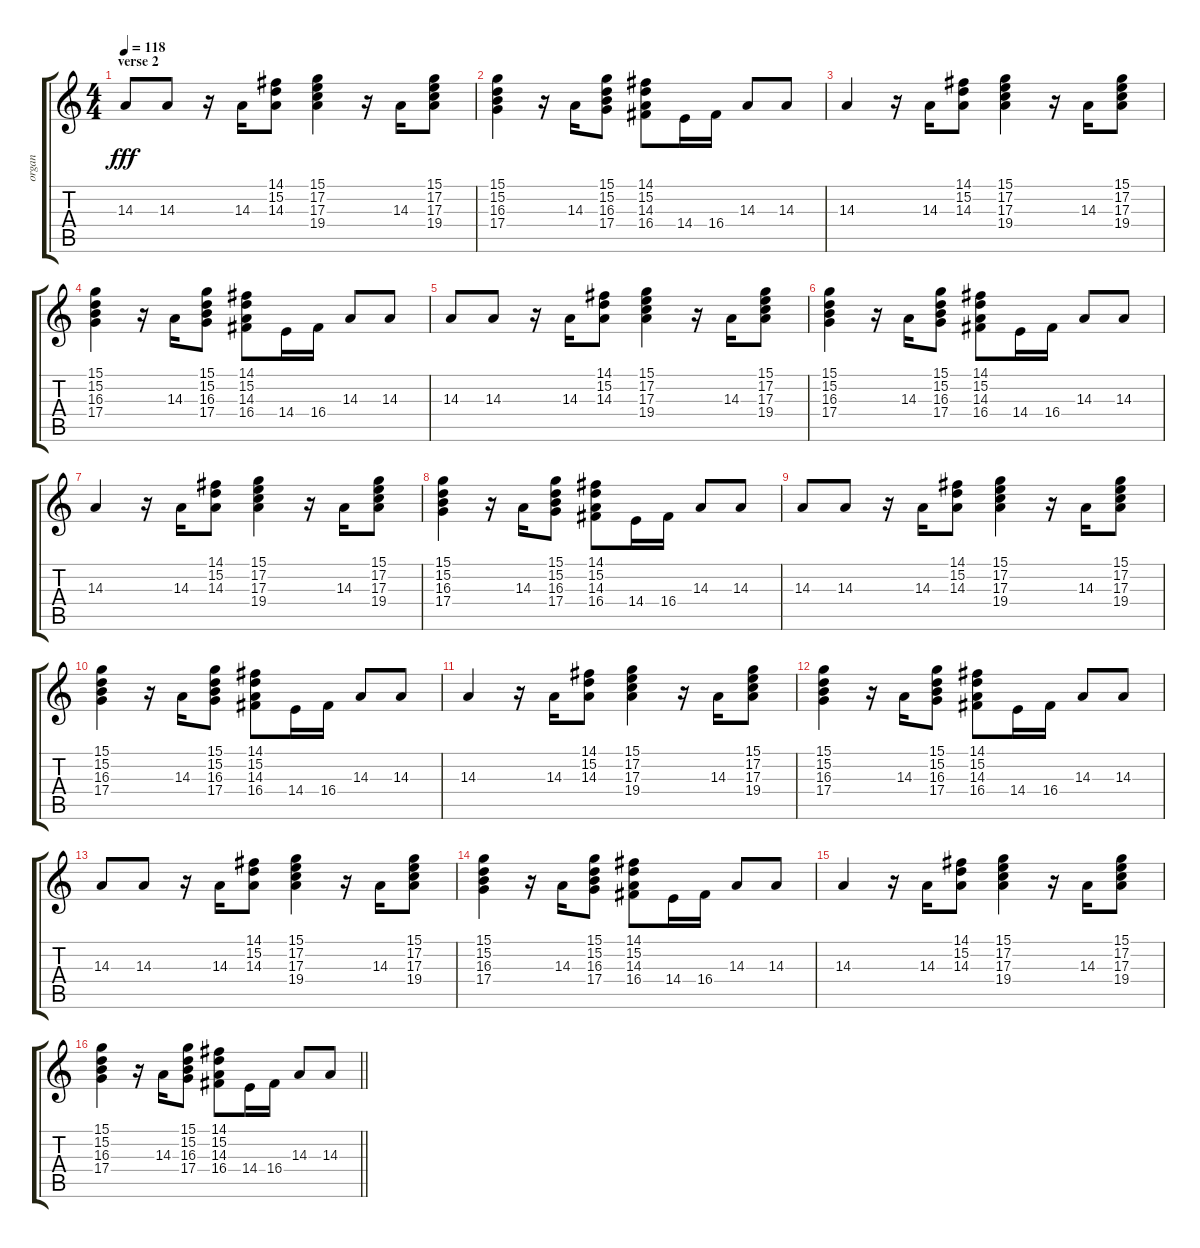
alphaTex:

\track ("organ" "organ") {instrument rockorgan}
\staff {score tabs}
\tuning (E4 B3 G3 D3 A2 E2) {hide}
\ts (4 4)
\section ("" "verse 2")
\tempo 118
\clef g2
\ks c
14.3.8{dy fff} 14.3.8 r.16 14.3.16 (14.1 15.2 14.3).8 (15.1 17.2 17.3 19.4).4 r.16 14.3.16 (15.1 17.2 17.3 19.4).8 |
(15.1 15.2 16.3 17.4).4 r.16 14.3.16 (15.1 15.2 16.3 17.4).8 (14.1 15.2 14.3 16.4).8 14.4.16 16.4.16 14.3.8 14.3.8 |
14.3.4 r.16 14.3.16 (14.1 15.2 14.3).8 (15.1 17.2 17.3 19.4).4 r.16 14.3.16 (15.1 17.2 17.3 19.4).8 |
(15.1 15.2 16.3 17.4).4 r.16 14.3.16 (15.1 15.2 16.3 17.4).8 (14.1 15.2 14.3 16.4).8 14.4.16 16.4.16 14.3.8 14.3.8 |
14.3.8 14.3.8 r.16 14.3.16 (14.1 15.2 14.3).8 (15.1 17.2 17.3 19.4).4 r.16 14.3.16 (15.1 17.2 17.3 19.4).8 |
(15.1 15.2 16.3 17.4).4 r.16 14.3.16 (15.1 15.2 16.3 17.4).8 (14.1 15.2 14.3 16.4).8 14.4.16 16.4.16 14.3.8 14.3.8 |
14.3.4 r.16 14.3.16 (14.1 15.2 14.3).8 (15.1 17.2 17.3 19.4).4 r.16 14.3.16 (15.1 17.2 17.3 19.4).8 |
(15.1 15.2 16.3 17.4).4 r.16 14.3.16 (15.1 15.2 16.3 17.4).8 (14.1 15.2 14.3 16.4).8 14.4.16 16.4.16 14.3.8 14.3.8 |
14.3.8 14.3.8 r.16 14.3.16 (14.1 15.2 14.3).8 (15.1 17.2 17.3 19.4).4 r.16 14.3.16 (15.1 17.2 17.3 19.4).8 |
(15.1 15.2 16.3 17.4).4 r.16 14.3.16 (15.1 15.2 16.3 17.4).8 (14.1 15.2 14.3 16.4).8 14.4.16 16.4.16 14.3.8 14.3.8 |
14.3.4 r.16 14.3.16 (14.1 15.2 14.3).8 (15.1 17.2 17.3 19.4).4 r.16 14.3.16 (15.1 17.2 17.3 19.4).8 |
(15.1 15.2 16.3 17.4).4 r.16 14.3.16 (15.1 15.2 16.3 17.4).8 (14.1 15.2 14.3 16.4).8 14.4.16 16.4.16 14.3.8 14.3.8 |
14.3.8 14.3.8 r.16 14.3.16 (14.1 15.2 14.3).8 (15.1 17.2 17.3 19.4).4 r.16 14.3.16 (15.1 17.2 17.3 19.4).8 |
(15.1 15.2 16.3 17.4).4 r.16 14.3.16 (15.1 15.2 16.3 17.4).8 (14.1 15.2 14.3 16.4).8 14.4.16 16.4.16 14.3.8 14.3.8 |
14.3.4 r.16 14.3.16 (14.1 15.2 14.3).8 (15.1 17.2 17.3 19.4).4 r.16 14.3.16 (15.1 17.2 17.3 19.4).8 |
\barLineRight lightlight
(15.1 15.2 16.3 17.4).4 r.16 14.3.16 (15.1 15.2 16.3 17.4).8 (14.1 15.2 14.3 16.4).8 14.4.16 16.4.16 14.3.8 14.3.8
